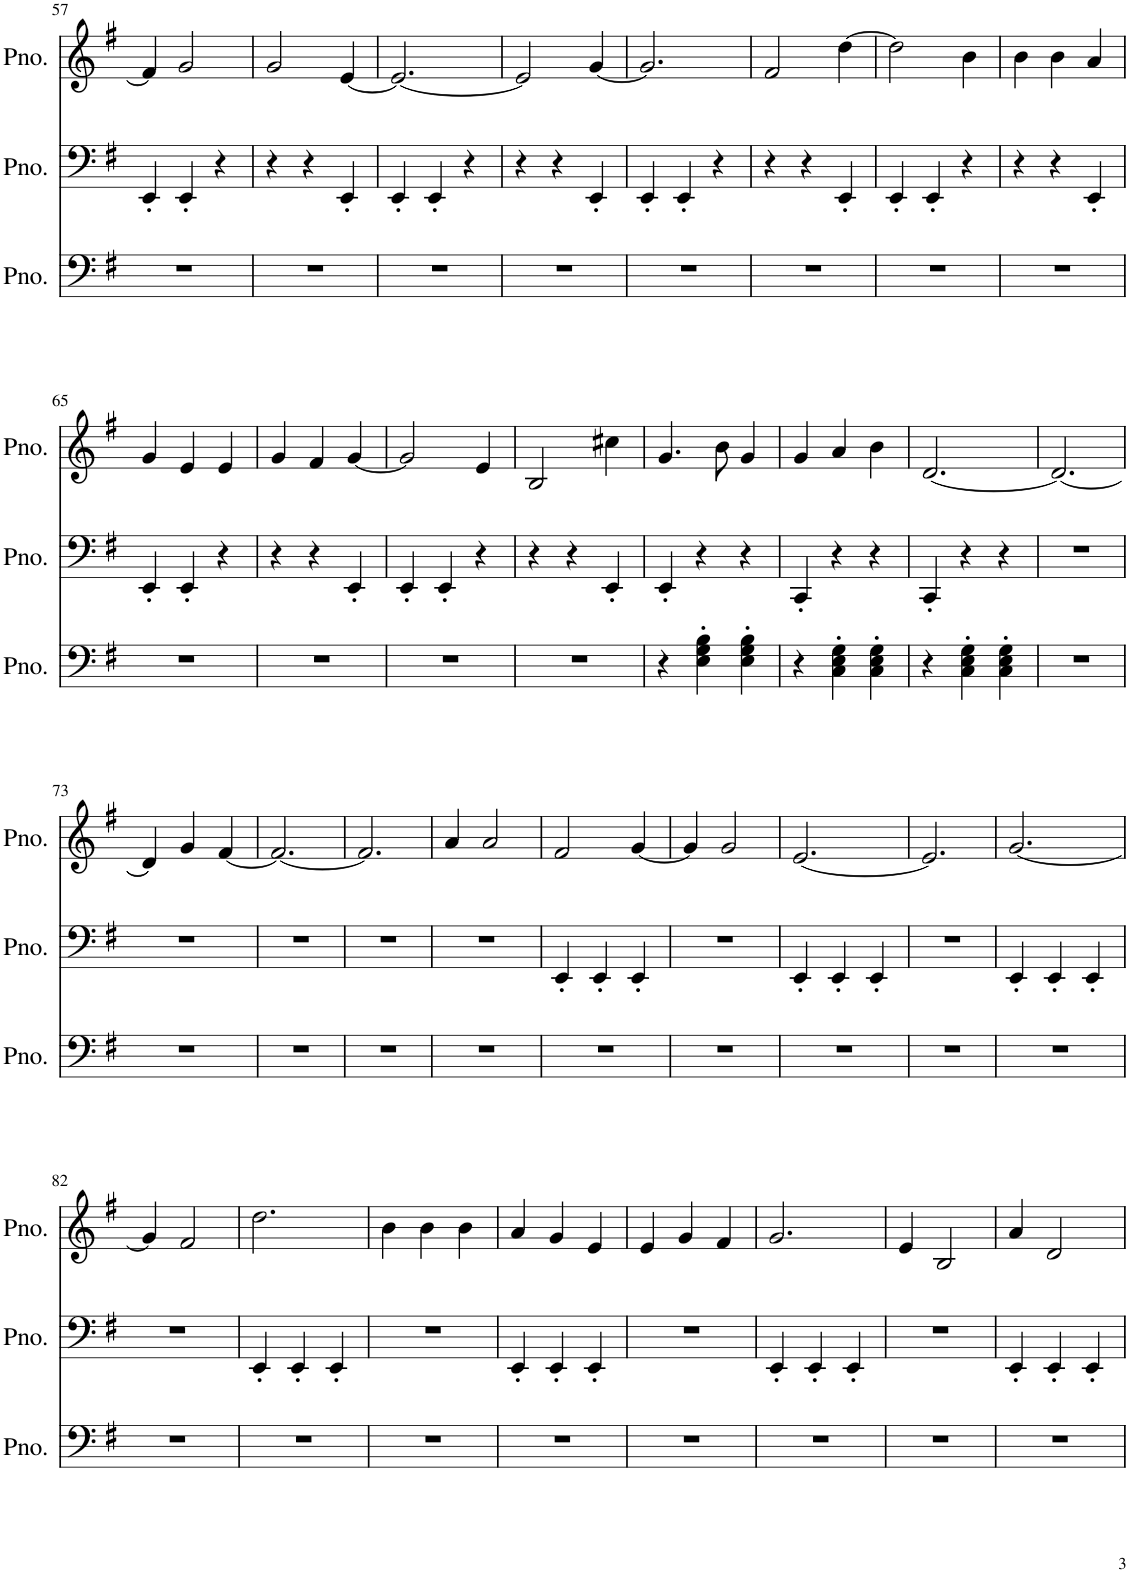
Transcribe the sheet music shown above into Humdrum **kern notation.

**kern	**kern	**kern
*part3	*part2	*part1
*staff3	*staff2	*staff1
*I"Piano	*I"Piano	*I"Piano
*I'Pno.	*I'Pno.	*I'Pno.
!!LO:PB:g=z
*clefF4	*clefF4	*clefG2
*k[f#]	*k[f#]	*k[f#]
*M3/4	*M3/4	*M3/4
=57	=57	=57
2.r	4EE'/	4f#/]
.	4EE'/	2g/
.	4r	.
=58	=58	=58
2.r	4r	2g/
.	4r	.
.	4EE'/	[4e/
=59	=59	=59
2.r	4EE'/	2.e/_
.	4EE'/	.
.	4r	.
=60	=60	=60
2.r	4r	2e/]
.	4r	.
.	4EE'/	[4g/
=61	=61	=61
2.r	4EE'/	2.g/]
.	4EE'/	.
.	4r	.
=62	=62	=62
2.r	4r	2f#/
.	4r	.
.	4EE'/	[4dd\
=63	=63	=63
2.r	4EE'/	2dd\]
.	4EE'/	.
.	4r	4b\
=64	=64	=64
2.r	4r	4b\
.	4r	4b\
.	4EE'/	4a/
!!LO:LB:g=z
=65	=65	=65
2.r	4EE'/	4g/
.	4EE'/	4e/
.	4r	4e/
=66	=66	=66
2.r	4r	4g/
.	4r	4f#/
.	4EE'/	[4g/
=67	=67	=67
2.r	4EE'/	2g/]
.	4EE'/	.
.	4r	4e/
=68	=68	=68
2.r	4r	2B/
.	4r	.
.	4EE'/	4cc#X\
=69	=69	=69
4r	4EE'/	4.g/
4E\' 4G\' 4B\'	4r	.
.	.	8b\
4E\' 4G\' 4B\'	4r	4g/
=70	=70	=70
4r	4CC'/	4g/
4C\' 4E\' 4G\'	4r	4a/
4C\' 4E\' 4G\'	4r	4b\
=71	=71	=71
4r	4CC'/	[2.d/
4C\' 4E\' 4G\'	4r	.
4C\' 4E\' 4G\'	4r	.
=72	=72	=72
2.r	2.r	2.d/_
!!LO:LB:g=z
=73	=73	=73
2.r	2.r	4d/]
.	.	4g/
.	.	[4f#/
=74	=74	=74
2.r	2.r	2.f#/_
=75	=75	=75
2.r	2.r	2.f#/]
=76	=76	=76
2.r	2.r	4a/
.	.	2a/
=77	=77	=77
2.r	4EE'/	2f#/
.	4EE'/	.
.	4EE'/	[4g/
=78	=78	=78
2.r	2.r	4g/]
.	.	2g/
=79	=79	=79
2.r	4EE'/	[2.e/
.	4EE'/	.
.	4EE'/	.
=80	=80	=80
2.r	2.r	2.e/]
=81	=81	=81
2.r	4EE'/	[2.g/
.	4EE'/	.
.	4EE'/	.
!!LO:LB:g=z
=82	=82	=82
2.r	2.r	4g/]
.	.	2f#/
=83	=83	=83
2.r	4EE'/	2.dd\
.	4EE'/	.
.	4EE'/	.
=84	=84	=84
2.r	2.r	4b\
.	.	4b\
.	.	4b\
=85	=85	=85
2.r	4EE'/	4a/
.	4EE'/	4g/
.	4EE'/	4e/
=86	=86	=86
2.r	2.r	4e/
.	.	4g/
.	.	4f#/
=87	=87	=87
2.r	4EE'/	2.g/
.	4EE'/	.
.	4EE'/	.
=88	=88	=88
2.r	2.r	4e/
.	.	2B/
=89	=89	=89
2.r	4EE'/	4a/
.	4EE'/	2d/
.	4EE'/	.
=	=	=
*-	*-	*-
